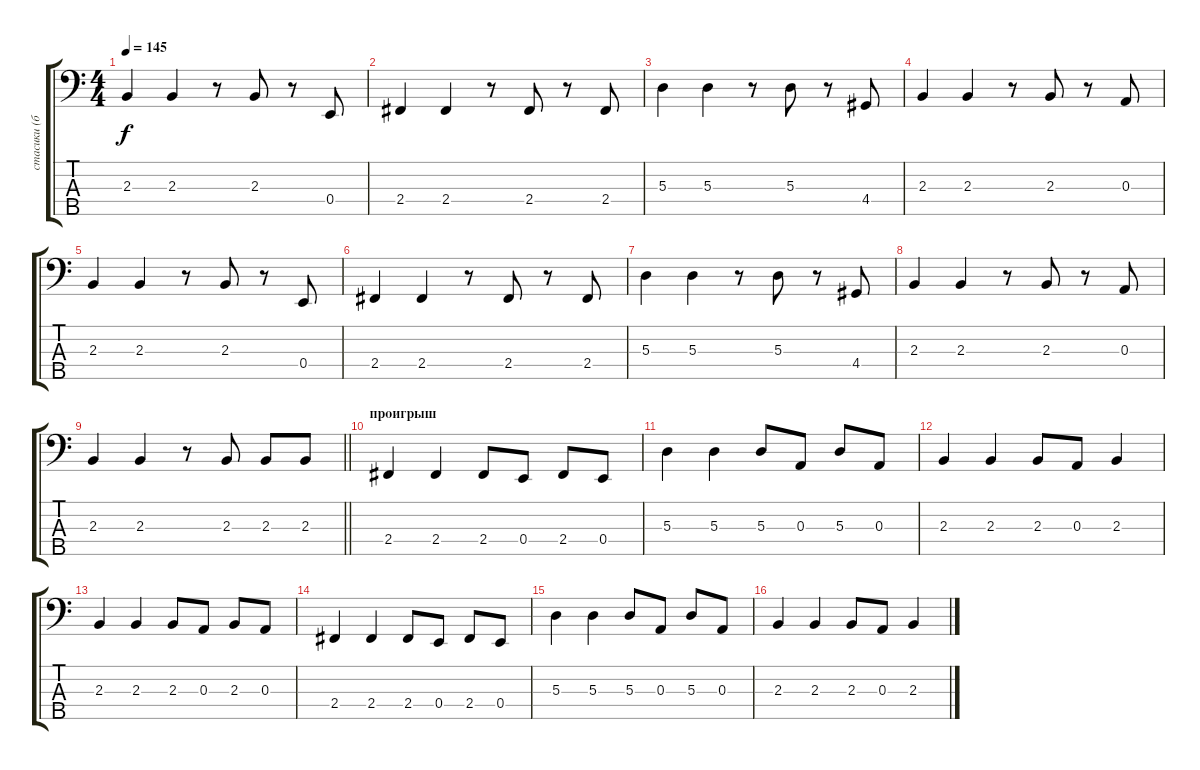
\track ("стасики (бас)" "стасики (б") {instrument electricbassfinger}
\staff {score tabs}
\tuning (G2 D2 A1 E1 B0) {hide}
\ts (4 4)
\tempo 145
\clef f4
\ks c
2.3.4{dy f} 2.3.4 r.8 2.3.8 r.8 0.4.8 |
2.4.4 2.4.4 r.8 2.4.8 r.8 2.4.8 |
5.3.4 5.3.4 r.8 5.3.8 r.8 4.4.8 |
2.3.4 2.3.4 r.8 2.3.8 r.8 0.3.8 |
2.3.4 2.3.4 r.8 2.3.8 r.8 0.4.8 |
2.4.4 2.4.4 r.8 2.4.8 r.8 2.4.8 |
5.3.4 5.3.4 r.8 5.3.8 r.8 4.4.8 |
2.3.4 2.3.4 r.8 2.3.8 r.8 0.3.8 |
\barLineRight lightlight
2.3.4 2.3.4 r.8 2.3.8 2.3.8 2.3.8 |
\section ("" "проигрыш")
2.4.4 2.4.4 2.4.8 0.4.8 2.4.8 0.4.8 |
5.3.4 5.3.4 5.3.8 0.3.8 5.3.8 0.3.8 |
2.3.4 2.3.4 2.3.8 0.3.8 2.3.4 |
2.3.4 2.3.4 2.3.8 0.3.8 2.3.8 0.3.8 |
2.4.4 2.4.4 2.4.8 0.4.8 2.4.8 0.4.8 |
5.3.4 5.3.4 5.3.8 0.3.8 5.3.8 0.3.8 |
2.3.4 2.3.4 2.3.8 0.3.8 2.3.4
